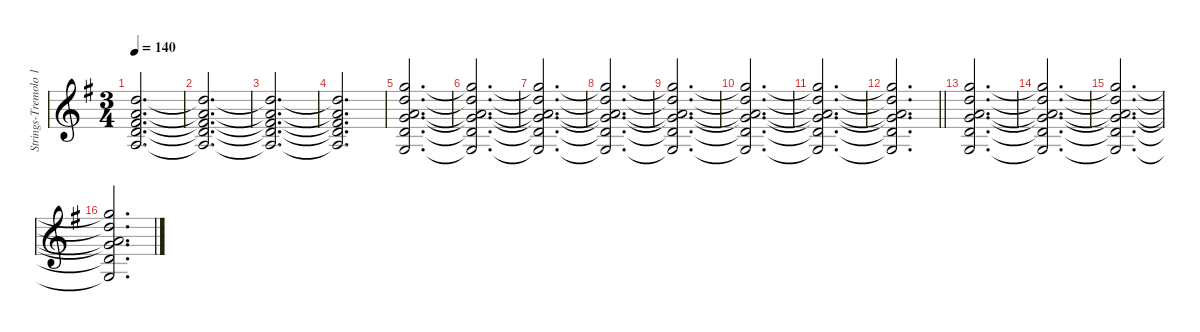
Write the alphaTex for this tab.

\defaultSystemsLayout 8
\hideDynamics
\bracketExtendMode groupsimilarinstruments
\firstSystemTrackNameMode fullname
\otherSystemsTrackNameOrientation horizontal
\track ("Strings-Tremolo 1" "vln.") {defaultSystemsLayout 16 instrument tremolostrings}
\staff {score}
\tuning (E4 B3 G3 D3 A2 E2)
\ts (3 4)
\tempo 140
\clef g2
\ks g
(10.1{acc forcenatural} 10.2{acc forcenatural} 11.3{acc #} 12.4{acc forcenatural} 12.5{acc forcenatural}).2{d dy f beam Up} |
(10.1{t acc forcenatural} 10.2{t acc forcenatural} 11.3{t acc #} 12.4{t acc forcenatural} 12.5{t acc forcenatural}).2{d beam Up} |
(10.1{t acc forcenatural} 10.2{t acc forcenatural} 11.3{t acc #} 12.4{t acc forcenatural} 12.5{t acc forcenatural}).2{d beam Up} |
(10.1{t acc forcenatural} 10.2{t acc forcenatural} 11.3{t acc #} 12.4{t acc forcenatural} 12.5{t acc forcenatural}).2{d beam Up} |
(15.1{acc forcenatural} 15.2{acc forcenatural} 14.3{acc forcenatural} 17.4{acc forcenatural} 17.5{acc forcenatural} 15.6{acc forcenatural}).2{d beam Up} |
(15.1{t acc forcenatural} 15.2{t acc forcenatural} 14.3{t acc forcenatural} 17.4{t acc forcenatural} 17.5{t acc forcenatural} 15.6{t acc forcenatural}).2{d beam Up} |
(15.1{t acc forcenatural} 15.2{t acc forcenatural} 14.3{t acc forcenatural} 17.4{t acc forcenatural} 17.5{t acc forcenatural} 15.6{t acc forcenatural}).2{d beam Up} |
(15.1{t acc forcenatural} 15.2{t acc forcenatural} 14.3{t acc forcenatural} 17.4{t acc forcenatural} 17.5{t acc forcenatural} 15.6{t acc forcenatural}).2{d beam Up} |
(15.1{t acc forcenatural} 15.2{t acc forcenatural} 14.3{t acc forcenatural} 17.4{t acc forcenatural} 17.5{t acc forcenatural} 15.6{t acc forcenatural}).2{d beam Up} |
(15.1{t acc forcenatural} 15.2{t acc forcenatural} 14.3{t acc forcenatural} 17.4{t acc forcenatural} 17.5{t acc forcenatural} 15.6{t acc forcenatural}).2{d beam Up} |
(15.1{t acc forcenatural} 15.2{t acc forcenatural} 14.3{t acc forcenatural} 17.4{t acc forcenatural} 17.5{t acc forcenatural} 15.6{t acc forcenatural}).2{d beam Up} |
\barLineRight lightlight
(15.1{t acc forcenatural} 15.2{t acc forcenatural} 14.3{t acc forcenatural} 17.4{t acc forcenatural} 17.5{t acc forcenatural} 15.6{t acc forcenatural}).2{d beam Up} |
(15.1{acc forcenatural} 15.2{acc forcenatural} 14.3{acc forcenatural} 17.4{acc forcenatural} 17.5{acc forcenatural} 15.6{acc forcenatural}).2{d beam Up} |
(15.1{t acc forcenatural} 15.2{t acc forcenatural} 14.3{t acc forcenatural} 17.4{t acc forcenatural} 17.5{t acc forcenatural} 15.6{t acc forcenatural}).2{d beam Up} |
(15.1{t acc forcenatural} 15.2{t acc forcenatural} 14.3{t acc forcenatural} 17.4{t acc forcenatural} 17.5{t acc forcenatural} 15.6{t acc forcenatural}).2{d beam Up} |
(15.1{t acc forcenatural} 15.2{t acc forcenatural} 14.3{t acc forcenatural} 17.4{t acc forcenatural} 17.5{t acc forcenatural} 15.6{t acc forcenatural}).2{d beam Up}
